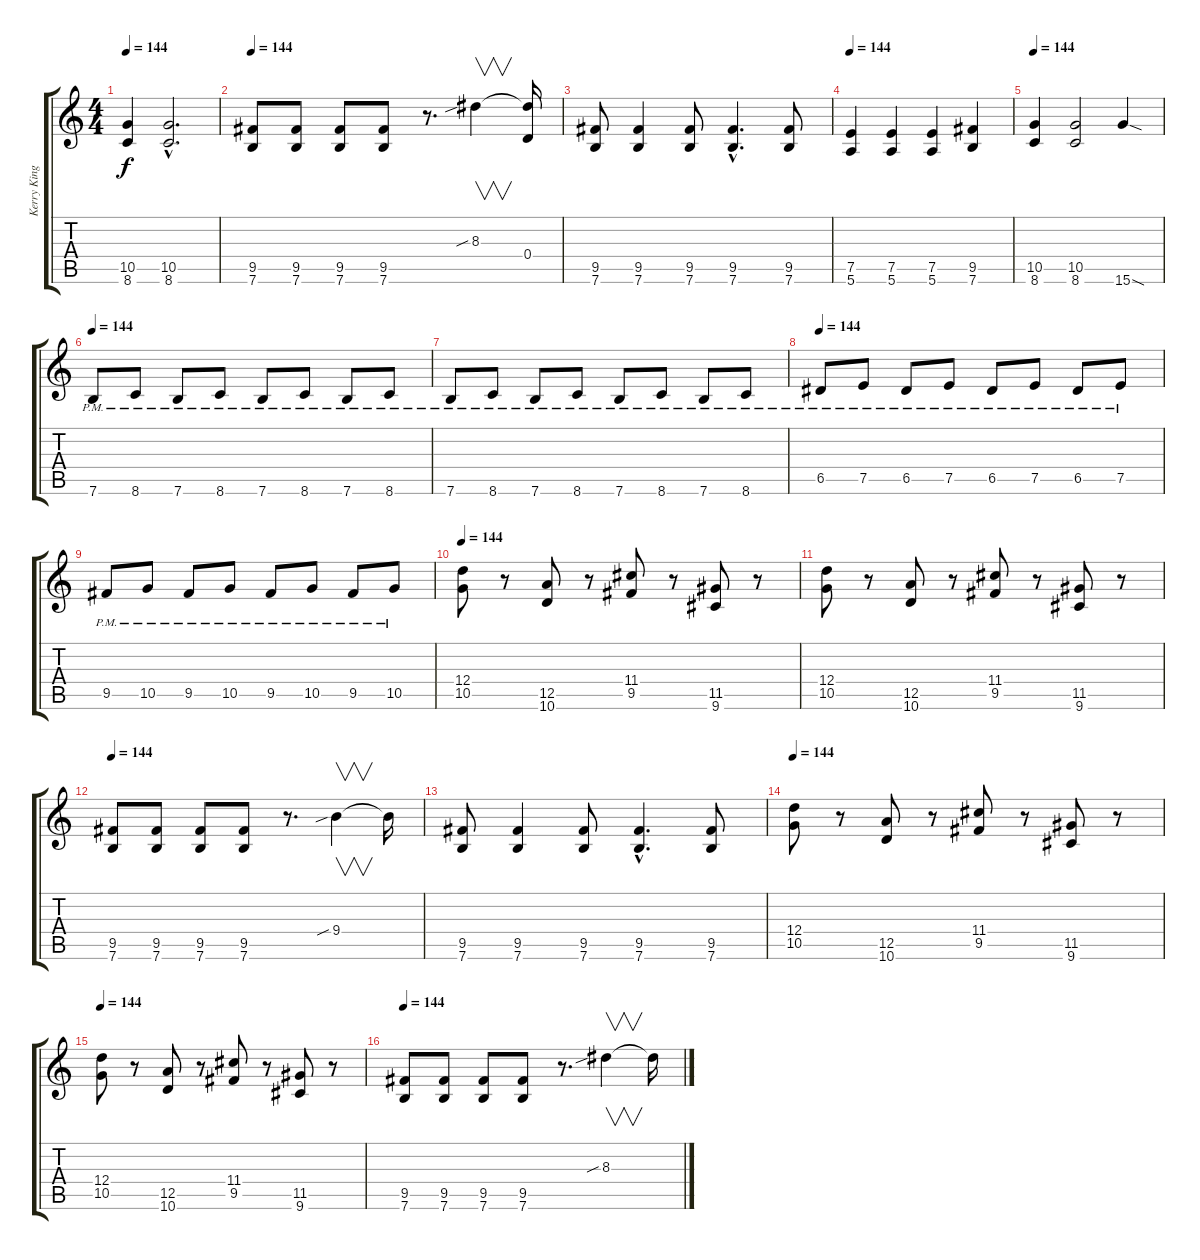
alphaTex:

\track ("Kerry King" "Kerry King") {instrument distortionguitar}
\staff {score tabs}
\tuning (E4 B3 G3 D3 A2 E2) {hide}
\ts (4 4)
\tempo 144
\clef g2
\ks c
(10.5 8.6).4{dy f} (10.5{hac} 8.6{hac}).2{d} |
\tempo 144
(9.5 7.6).8 (9.5 7.6).8 (9.5 7.6).8 (9.5 7.6).8 r.8{d} 8.3{sib}.4{v} (8.3{t} 0.4).16 |
(9.5 7.6).8 (9.5 7.6).4 (9.5 7.6).8 (9.5{hac} 7.6{hac}).4{d} (9.5 7.6).8 |
\tempo 144
(7.5 5.6).4 (7.5 5.6).4 (7.5 5.6).4 (9.5 7.6).4 |
\tempo 144
(10.5 8.6).4 (10.5 8.6).2 15.6{sod}.4 |
\tempo 144
7.6{pm}.8 8.6{pm}.8 7.6{pm}.8 8.6{pm}.8 7.6{pm}.8 8.6{pm}.8 7.6{pm}.8 8.6{pm}.8 |
7.6{pm}.8 8.6{pm}.8 7.6{pm}.8 8.6{pm}.8 7.6{pm}.8 8.6{pm}.8 7.6{pm}.8 8.6{pm}.8 |
\tempo 144
6.5{pm}.8 7.5{pm}.8 6.5{pm}.8 7.5{pm}.8 6.5{pm}.8 7.5{pm}.8 6.5{pm}.8 7.5{pm}.8 |
9.5{pm}.8 10.5{pm}.8 9.5{pm}.8 10.5{pm}.8 9.5{pm}.8 10.5{pm}.8 9.5{pm}.8 10.5{pm}.8 |
\tempo 144
(12.4 10.5).8 r.8 (12.5 10.6).8 r.8 (11.4 9.5).8 r.8 (11.5 9.6).8 r.8 |
(12.4 10.5).8 r.8 (12.5 10.6).8 r.8 (11.4 9.5).8 r.8 (11.5 9.6).8 r.8 |
\tempo 144
(9.5 7.6).8 (9.5 7.6).8 (9.5 7.6).8 (9.5 7.6).8 r.8{d} 9.4{sib}.4{v} 9.4{t}.16 |
(9.5 7.6).8 (9.5 7.6).4 (9.5 7.6).8 (9.5{hac} 7.6{hac}).4{d} (9.5 7.6).8 |
\tempo 144
(12.4 10.5).8 r.8 (12.5 10.6).8 r.8 (11.4 9.5).8 r.8 (11.5 9.6).8 r.8 |
\tempo 144
(12.4 10.5).8 r.8 (12.5 10.6).8 r.8 (11.4 9.5).8 r.8 (11.5 9.6).8 r.8 |
\tempo 144
(9.5 7.6).8 (9.5 7.6).8 (9.5 7.6).8 (9.5 7.6).8 r.8{d} 8.3{sib}.4{v} 8.3{t}.16
